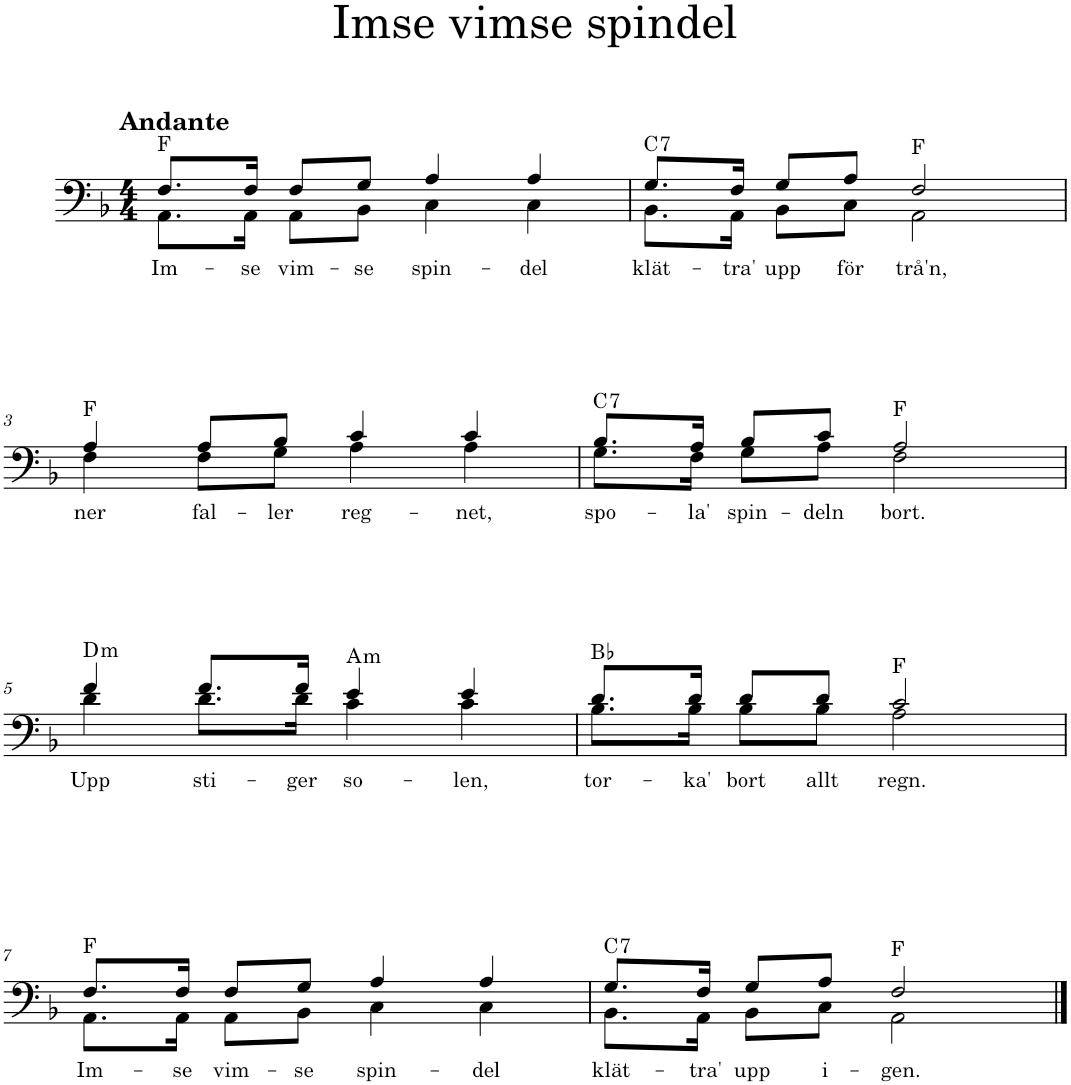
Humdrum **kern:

**kern	**text	**harte
*part1	*part1	*part1
*staff1	*staff1	*
*I"Men	*	*
*I'M.	*	*
*clefF4	*	*
*k[b-]	*	*
*M4/4	*	*
=1	=1	=1
!LO:TX:a:B:t=Andante	!	!
!	!LO:LY:b	!
*^	*	*
8.F/L	8.AA\L	Im-	F:maj
!	!	!LO:LY:b	!
16F/Jk	16AA\Jk	-se	.
!	!	!LO:LY:b	!
8F/L	8AA\L	vim-	.
!	!	!LO:LY:b	!
8G/J	8BB-\J	-se	.
!	!	!LO:LY:b	!
4A/	4C\	spin-	.
!	!	!LO:LY:b	!
4A/	4C\	-del	.
=2	=2	=2	=2
!	!	!LO:LY:b	!LO:H:kt=7
8.G/L	8.BB-\L	klät-	C:7
!	!	!LO:LY:b	!
16F/Jk	16AA\Jk	-tra'	.
!	!	!LO:LY:b	!
8G/L	8BB-\L	upp	.
!	!	!LO:LY:b	!
8A/J	8C\J	för	.
!	!	!LO:LY:b	!
2F/	2AA\	trå'n,	F:maj
!!LO:LB:g=z	!!
=3	=3	=3	=3
!	!	!LO:LY:b	!
4A/	4F\	ner	F:maj
!	!	!LO:LY:b	!
8A/L	8F\L	fal-	.
!	!	!LO:LY:b	!
8B-/J	8G\J	-ler	.
!	!	!LO:LY:b	!
4c/	4A\	reg-	.
!	!	!LO:LY:b	!
4c/	4A\	-net,	.
=4	=4	=4	=4
!	!	!LO:LY:b	!LO:H:kt=7
8.B-/L	8.G\L	spo-	C:7
!	!	!LO:LY:b	!
16A/Jk	16F\Jk	-la'	.
!	!	!LO:LY:b	!
8B-/L	8G\L	spin-	.
!	!	!LO:LY:b	!
8c/J	8A\J	-deln	.
!	!	!LO:LY:b	!
2A/	2F\	bort.	F:maj
!!LO:LB:g=z	!!
=5	=5	=5	=5
!	!	!LO:LY:b	!LO:H:kt=m
4f/	4d\	Upp	D:min
!	!	!LO:LY:b	!
8.f/L	8.d\L	sti-	.
!	!	!LO:LY:b	!
16f/Jk	16d\Jk	-ger	.
!	!	!LO:LY:b	!LO:H:kt=m
4e/	4c\	so-	A:min
!	!	!LO:LY:b	!
4e/	4c\	-len,	.
=6	=6	=6	=6
!	!	!LO:LY:b	!
8.d/L	8.B-\L	tor-	Bb:maj
!	!	!LO:LY:b	!
16d/Jk	16B-\Jk	-ka'	.
!	!	!LO:LY:b	!
8d/L	8B-\L	bort	.
!	!	!LO:LY:b	!
8d/J	8B-\J	allt	.
!	!	!LO:LY:b	!
2c/	2A\	regn.	F:maj
!!LO:LB:g=z	!!
=7	=7	=7	=7
!	!	!LO:LY:b	!
8.F/L	8.AA\L	Im-	F:maj
!	!	!LO:LY:b	!
16F/Jk	16AA\Jk	-se	.
!	!	!LO:LY:b	!
8F/L	8AA\L	vim-	.
!	!	!LO:LY:b	!
8G/J	8BB-\J	-se	.
!	!	!LO:LY:b	!
4A/	4C\	spin-	.
!	!	!LO:LY:b	!
4A/	4C\	-del	.
=8	=8	=8	=8
!	!	!LO:LY:b	!LO:H:kt=7
8.G/L	8.BB-\L	klät-	C:7
!	!	!LO:LY:b	!
16F/Jk	16AA\Jk	-tra'	.
!	!	!LO:LY:b	!
8G/L	8BB-\L	upp	.
!	!	!LO:LY:b	!
8A/J	8C\J	i-	.
!	!	!LO:LY:b	!
2F/	2AA\	-gen.	F:maj
*v	*v	*	*
==	==	==
*-	*-	*-
